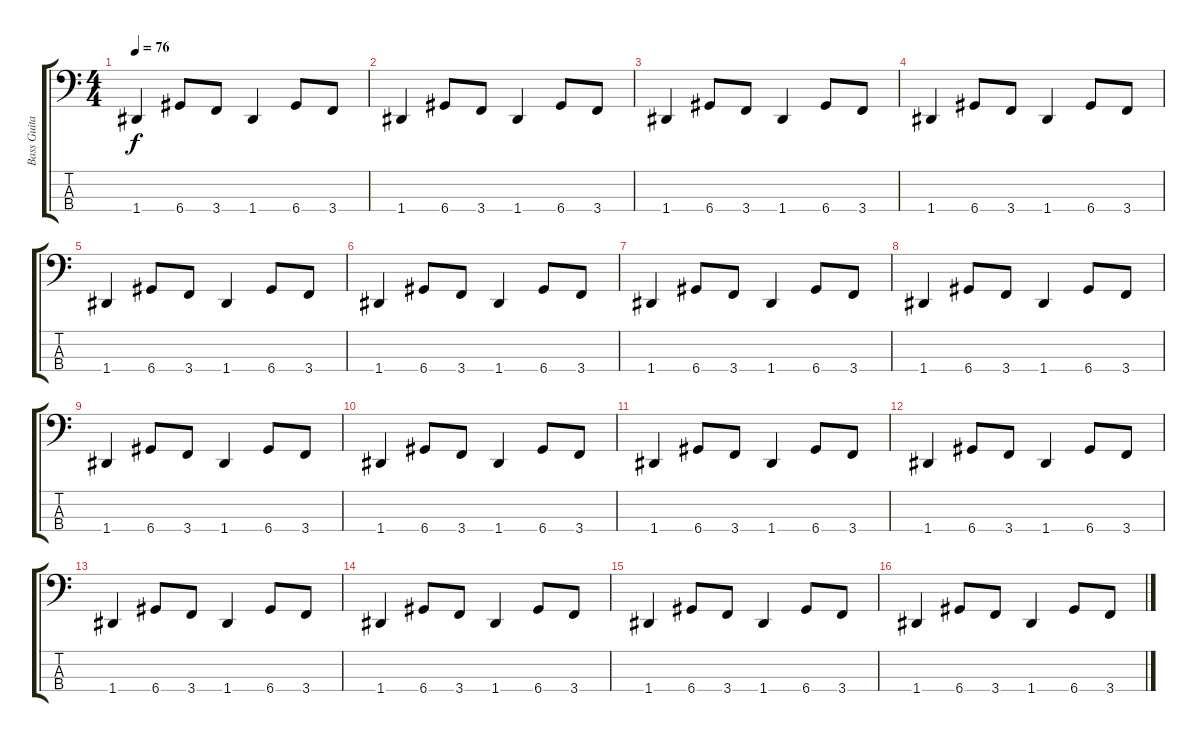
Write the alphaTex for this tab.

\track ("Bass Guitar (Drop D)" "Bass Guita") {instrument electricbassfinger}
\staff {score tabs}
\tuning (G2 D2 A1 D1) {hide}
\ts (4 4)
\tempo 76
\clef f4
\ks c
1.4.4{dy f} 6.4.8 3.4.8 1.4.4 6.4.8 3.4.8 |
1.4.4 6.4.8 3.4.8 1.4.4 6.4.8 3.4.8 |
1.4.4 6.4.8 3.4.8 1.4.4 6.4.8 3.4.8 |
1.4.4 6.4.8 3.4.8 1.4.4 6.4.8 3.4.8 |
1.4.4 6.4.8 3.4.8 1.4.4 6.4.8 3.4.8 |
1.4.4 6.4.8 3.4.8 1.4.4 6.4.8 3.4.8 |
1.4.4 6.4.8 3.4.8 1.4.4 6.4.8 3.4.8 |
1.4.4 6.4.8 3.4.8 1.4.4 6.4.8 3.4.8 |
1.4.4 6.4.8 3.4.8 1.4.4 6.4.8 3.4.8 |
1.4.4 6.4.8 3.4.8 1.4.4 6.4.8 3.4.8 |
1.4.4 6.4.8 3.4.8 1.4.4 6.4.8 3.4.8 |
1.4.4 6.4.8 3.4.8 1.4.4 6.4.8 3.4.8 |
1.4.4 6.4.8 3.4.8 1.4.4 6.4.8 3.4.8 |
1.4.4 6.4.8 3.4.8 1.4.4 6.4.8 3.4.8 |
1.4.4 6.4.8 3.4.8 1.4.4 6.4.8 3.4.8 |
1.4.4 6.4.8 3.4.8 1.4.4 6.4.8 3.4.8
